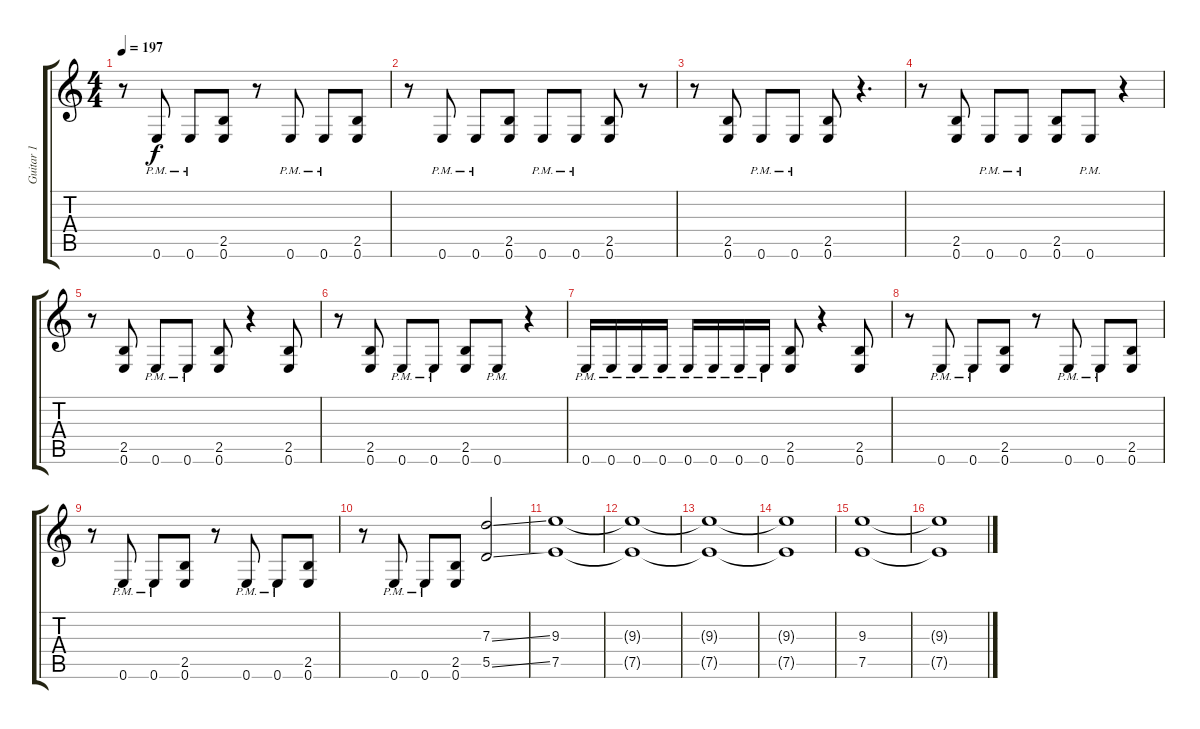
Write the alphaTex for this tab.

\track ("Guitar 1" "Guitar 1") {instrument distortionguitar}
\staff {score tabs}
\tuning (E4 B3 G3 D3 A2 E2) {hide}
\ts (4 4)
\tempo 197
\clef g2
\ks c
r.8{dy f} 0.6{pm}.8 0.6{pm}.8 (2.5 0.6).8 r.8 0.6{pm}.8 0.6{pm}.8 (2.5 0.6).8 |
r.8 0.6{pm}.8 0.6{pm}.8 (2.5 0.6).8 0.6{pm}.8 0.6{pm}.8 (2.5 0.6).8 r.8 |
r.8 (2.5 0.6).8 0.6{pm}.8 0.6{pm}.8 (2.5 0.6).8 r.4{d} |
r.8 (2.5 0.6).8 0.6{pm}.8 0.6{pm}.8 (2.5 0.6).8 0.6{pm}.8 r.4 |
r.8 (2.5 0.6).8 0.6{pm}.8 0.6{pm}.8 (2.5 0.6).8 r.4 (2.5 0.6).8 |
r.8 (2.5 0.6).8 0.6{pm}.8 0.6{pm}.8 (2.5 0.6).8 0.6{pm}.8 r.4 |
0.6{pm}.16 0.6{pm}.16 0.6{pm}.16 0.6{pm}.16 0.6{pm}.16 0.6{pm}.16 0.6{pm}.16 0.6{pm}.16 (2.5 0.6).8 r.4 (2.5 0.6).8 |
r.8 0.6{pm}.8 0.6{pm}.8 (2.5 0.6).8 r.8 0.6{pm}.8 0.6{pm}.8 (2.5 0.6).8 |
r.8 0.6{pm}.8 0.6{pm}.8 (2.5 0.6).8 r.8 0.6{pm}.8 0.6{pm}.8 (2.5 0.6).8 |
r.8 0.6{pm}.8 0.6{pm}.8 (2.5 0.6).8 (7.3{ss} 5.5{ss}).2 |
(9.3 7.5).1 |
(9.3{t} 7.5{t}).1 |
(9.3{t} 7.5{t}).1 |
(9.3{t} 7.5{t}).1 |
(9.3 7.5).1 |
(9.3{t} 7.5{t}).1
